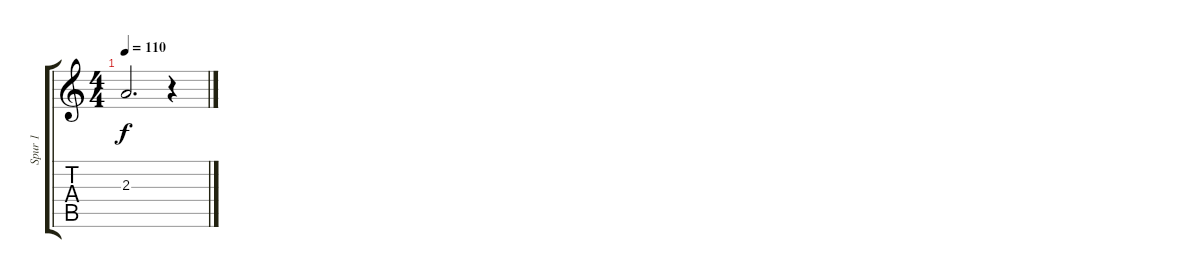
\track ("Spur 1" "Spur 1") {instrument acousticguitarsteel}
\staff {score tabs}
\tuning (E4 B3 G3 D3 A2 E2) {hide}
\ts (4 4)
\tempo 110
\clef g2
\ks c
2.3.2{d dy f} r.4
